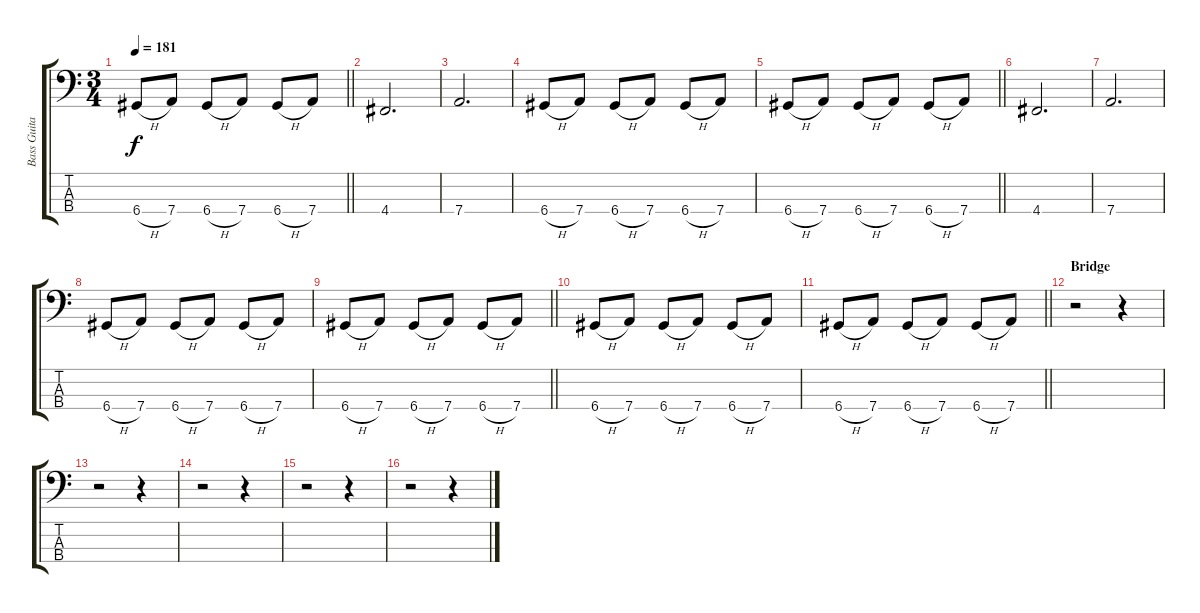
\track ("Bass Guitar" "Bass Guita") {instrument electricbassfinger}
\staff {score tabs}
\tuning (G2 D2 A1 D1) {hide}
\ts (3 4)
\tempo 181
\clef f4
\barLineRight lightlight
\ks c
6.4{h}.8{dy f} 7.4.8 6.4{h}.8 7.4.8 6.4{h}.8 7.4.8 |
4.4.2{d} |
7.4.2{d} |
6.4{h}.8 7.4.8 6.4{h}.8 7.4.8 6.4{h}.8 7.4.8 |
\barLineRight lightlight
6.4{h}.8 7.4.8 6.4{h}.8 7.4.8 6.4{h}.8 7.4.8 |
4.4.2{d} |
7.4.2{d} |
6.4{h}.8 7.4.8 6.4{h}.8 7.4.8 6.4{h}.8 7.4.8 |
\barLineRight lightlight
6.4{h}.8 7.4.8 6.4{h}.8 7.4.8 6.4{h}.8 7.4.8 |
6.4{h}.8 7.4.8 6.4{h}.8 7.4.8 6.4{h}.8 7.4.8 |
\barLineRight lightlight
6.4{h}.8 7.4.8 6.4{h}.8 7.4.8 6.4{h}.8 7.4.8 |
\section ("" "Bridge")
r.2 r.4 |
r.2 r.4 |
r.2 r.4 |
r.2 r.4 |
r.2 r.4
